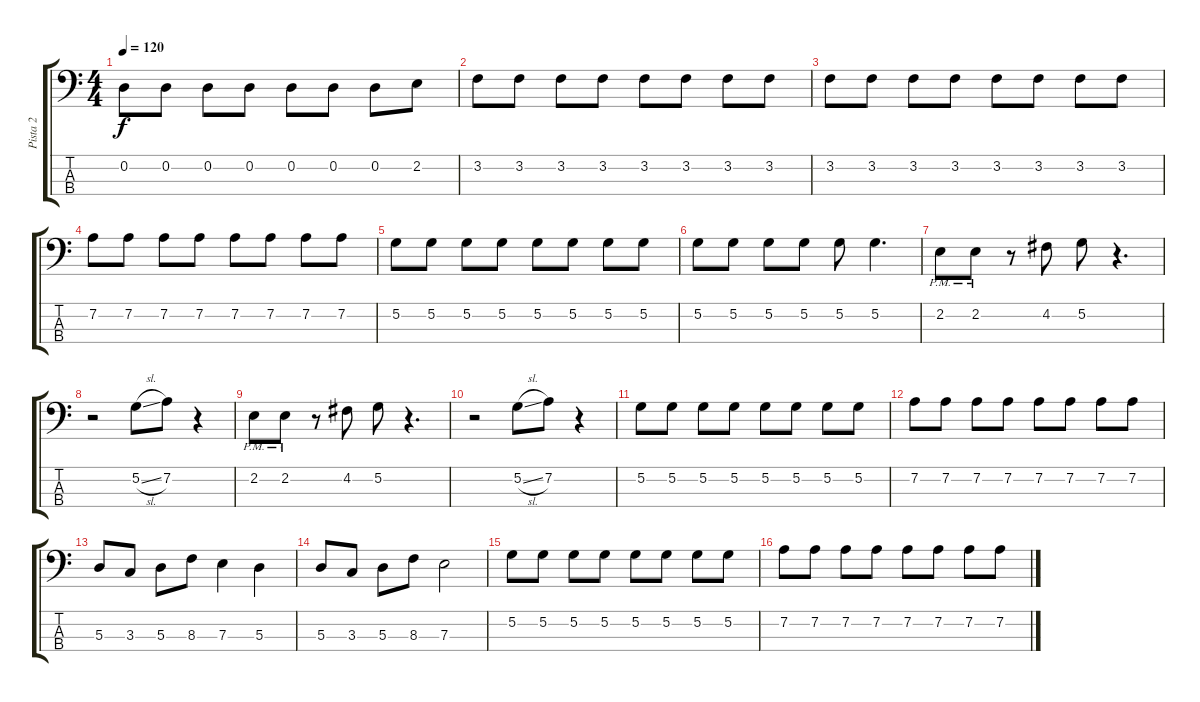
\track ("Pista 2" "Pista 2") {instrument electricbassfinger}
\staff {score tabs}
\tuning (G2 D2 A1 E1) {hide}
\ts (4 4)
\tempo 120
\clef f4
\ks c
0.2.8{dy f} 0.2.8 0.2.8 0.2.8 0.2.8 0.2.8 0.2.8 2.2.8 |
3.2.8 3.2.8 3.2.8 3.2.8 3.2.8 3.2.8 3.2.8 3.2.8 |
3.2.8 3.2.8 3.2.8 3.2.8 3.2.8 3.2.8 3.2.8 3.2.8 |
7.2.8 7.2.8 7.2.8 7.2.8 7.2.8 7.2.8 7.2.8 7.2.8 |
5.2.8 5.2.8 5.2.8 5.2.8 5.2.8 5.2.8 5.2.8 5.2.8 |
5.2.8 5.2.8 5.2.8 5.2.8 5.2.8 5.2.4{d} |
2.2{pm}.8 2.2{pm}.8 r.8 4.2.8 5.2.8 r.4{d} |
r.2 5.2{sl}.8 7.2.8 r.4 |
2.2{pm}.8 2.2{pm}.8 r.8 4.2.8 5.2.8 r.4{d} |
r.2 5.2{sl}.8 7.2.8 r.4 |
5.2.8 5.2.8 5.2.8 5.2.8 5.2.8 5.2.8 5.2.8 5.2.8 |
7.2.8 7.2.8 7.2.8 7.2.8 7.2.8 7.2.8 7.2.8 7.2.8 |
5.3.8 3.3.8 5.3.8 8.3.8 7.3.4 5.3.4 |
5.3.8 3.3.8 5.3.8 8.3.8 7.3.2 |
5.2.8 5.2.8 5.2.8 5.2.8 5.2.8 5.2.8 5.2.8 5.2.8 |
7.2.8 7.2.8 7.2.8 7.2.8 7.2.8 7.2.8 7.2.8 7.2.8
